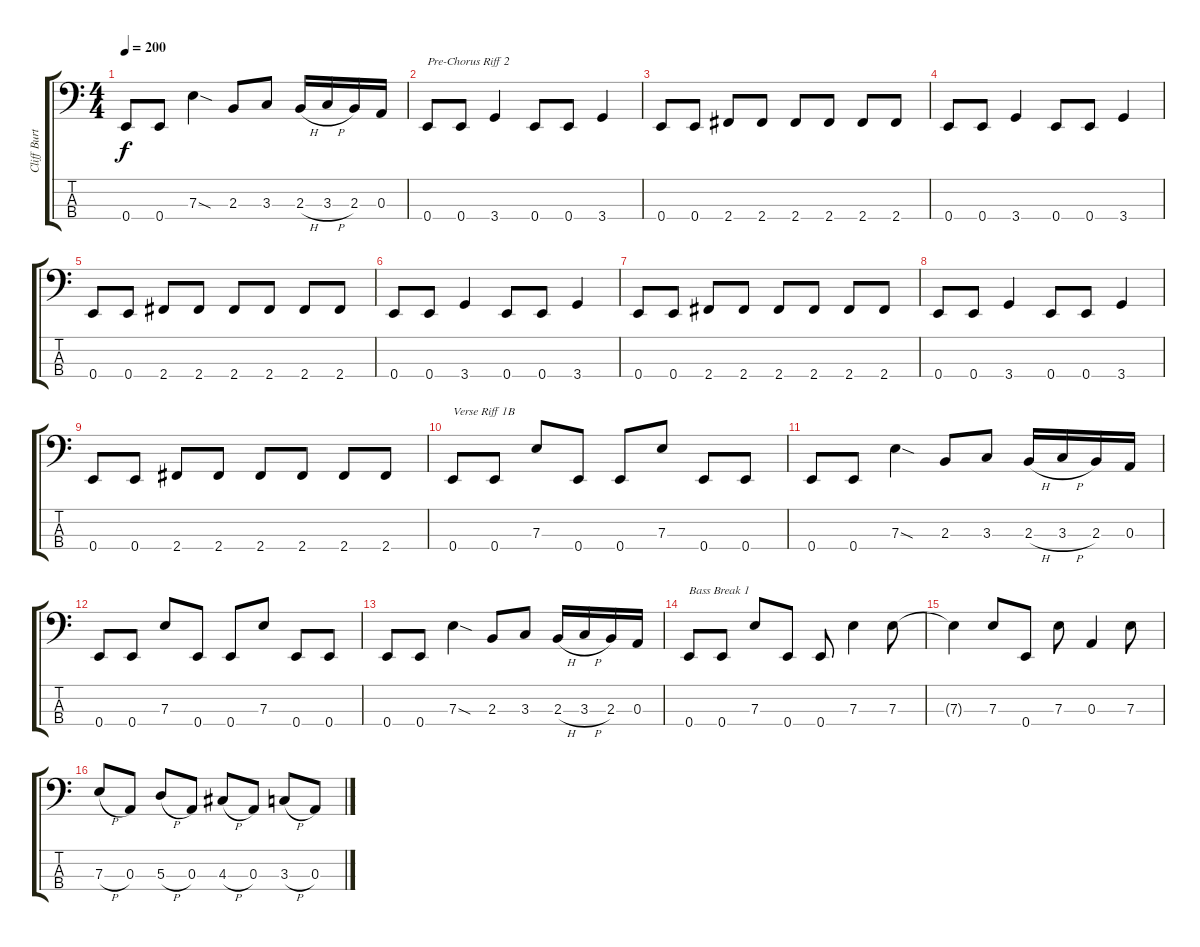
\track ("Cliff Burton (Bass)" "Cliff Burt") {instrument electricbassfinger}
\staff {score tabs}
\tuning (G2 D2 A1 E1) {hide}
\ts (4 4)
\tempo 200
\clef f4
\ks c
0.4.8{dy f} 0.4.8 7.3{sod}.4 2.3.8 3.3.8 2.3{h}.16 3.3{h}.16 2.3.16 0.3.16 |
0.4.8{txt "Pre-Chorus Riff 2"} 0.4.8 3.4.4 0.4.8 0.4.8 3.4.4 |
0.4.8 0.4.8 2.4.8 2.4.8 2.4.8 2.4.8 2.4.8 2.4.8 |
0.4.8 0.4.8 3.4.4 0.4.8 0.4.8 3.4.4 |
0.4.8 0.4.8 2.4.8 2.4.8 2.4.8 2.4.8 2.4.8 2.4.8 |
0.4.8 0.4.8 3.4.4 0.4.8 0.4.8 3.4.4 |
0.4.8 0.4.8 2.4.8 2.4.8 2.4.8 2.4.8 2.4.8 2.4.8 |
0.4.8 0.4.8 3.4.4 0.4.8 0.4.8 3.4.4 |
0.4.8 0.4.8 2.4.8 2.4.8 2.4.8 2.4.8 2.4.8 2.4.8 |
0.4.8{txt "Verse Riff 1B"} 0.4.8 7.3.8 0.4.8 0.4.8 7.3.8 0.4.8 0.4.8 |
0.4.8 0.4.8 7.3{sod}.4 2.3.8 3.3.8 2.3{h}.16 3.3{h}.16 2.3.16 0.3.16 |
0.4.8 0.4.8 7.3.8 0.4.8 0.4.8 7.3.8 0.4.8 0.4.8 |
0.4.8 0.4.8 7.3{sod}.4 2.3.8 3.3.8 2.3{h}.16 3.3{h}.16 2.3.16 0.3.16 |
0.4.8{txt "Bass Break 1"} 0.4.8 7.3.8 0.4.8 0.4.8 7.3.4 7.3.8 |
7.3{t}.4 7.3.8 0.4.8 7.3.8 0.3.4 7.3.8 |
7.3{h}.8 0.3.8 5.3{h}.8 0.3.8 4.3{h}.8 0.3.8 3.3{h}.8 0.3.8
